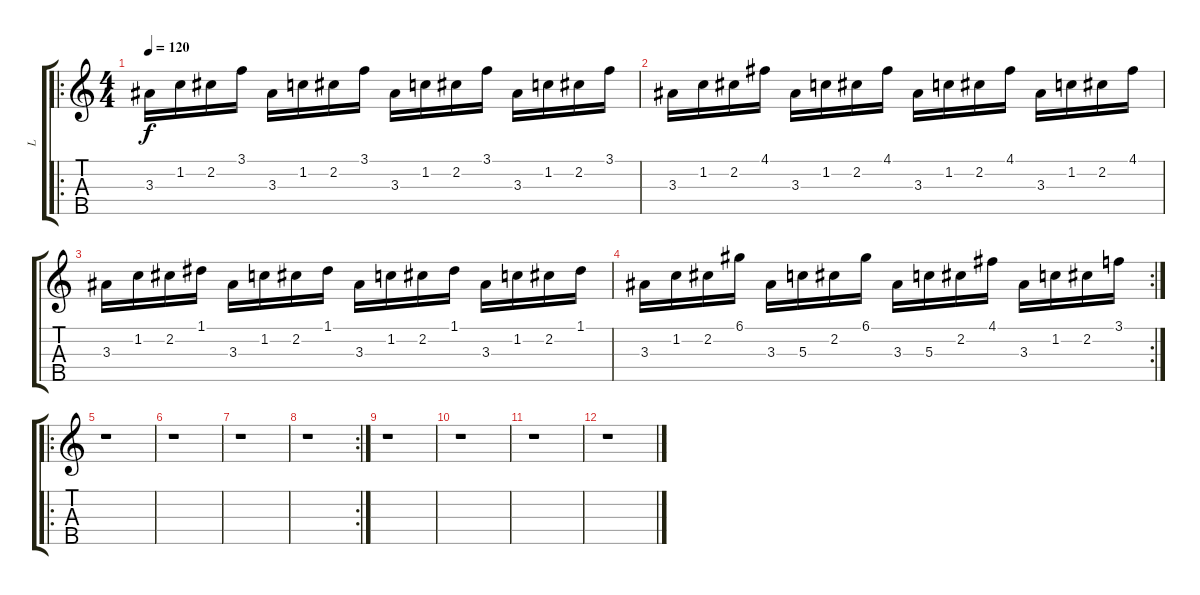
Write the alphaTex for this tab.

\track ("L" "L") {instrument banjo}
\staff {score tabs}
\tuning (D4 B3 G3 C3 G4) {hide}
\displaytranspose 12
\ro
\ts (4 4)
\tempo 120
\clef g2
\ks c
3.3.16{dy f balance 0} 1.2.16 2.2.16 3.1.16 3.3.16{balance 16} 1.2.16 2.2.16 3.1.16 3.3.16{balance 0} 1.2.16 2.2.16 3.1.16 3.3.16{balance 16} 1.2.16 2.2.16 3.1.16 |
3.3.16{balance 0} 1.2.16 2.2.16 4.1.16 3.3.16{balance 16} 1.2.16 2.2.16 4.1.16 3.3.16{balance 0} 1.2.16 2.2.16 4.1.16 3.3.16{balance 16} 1.2.16 2.2.16 4.1.16 |
3.3.16{balance 0} 1.2.16 2.2.16 1.1.16 3.3.16{balance 16} 1.2.16 2.2.16 1.1.16 3.3.16{balance 0} 1.2.16 2.2.16 1.1.16 3.3.16{balance 16} 1.2.16 2.2.16 1.1.16 |
\rc 2
3.3.16{balance 0} 1.2.16 2.2.16 6.1.16 3.3.16{balance 16} 5.3.16 2.2.16 6.1.16 3.3.16{balance 0} 5.3.16 2.2.16 4.1.16 3.3.16{balance 16} 1.2.16 2.2.16 3.1.16 |
\ro
r.1 |
r.1 |
r.1 |
\rc 2
r.1 |
r.1 |
r.1 |
r.1 |
r.1
